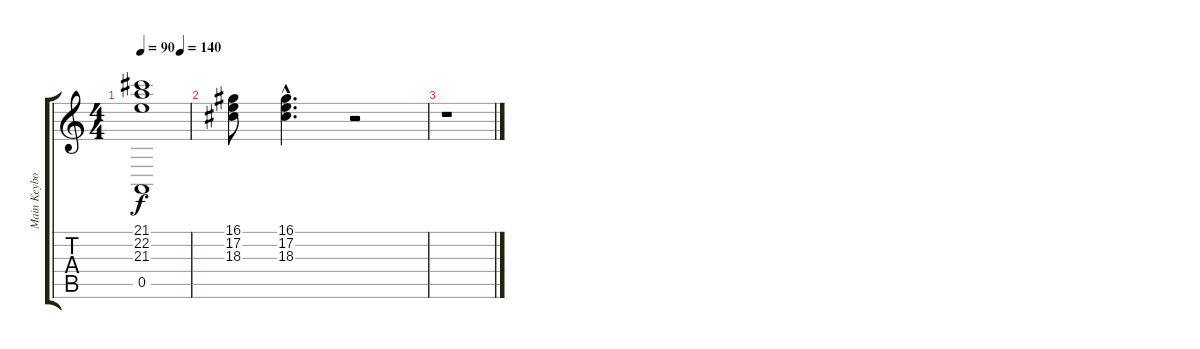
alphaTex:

\track ("Main Keyboards" "Main Keybo") {instrument stringensemble1}
\staff {score tabs}
\tuning (E4 B3 G3 D3 A2 E2) {hide}
\ts (4 4)
\tempo 90
\tempo (140 0.8125)
\clef g2
\ks c
(21.1{t} 22.2{t} 21.3{t} 0.5{t}).1{dy f} |
(16.1 17.2 18.3).8 (16.1{hac} 17.2{hac} 18.3{hac}).4{d} r.2 |
r.1
